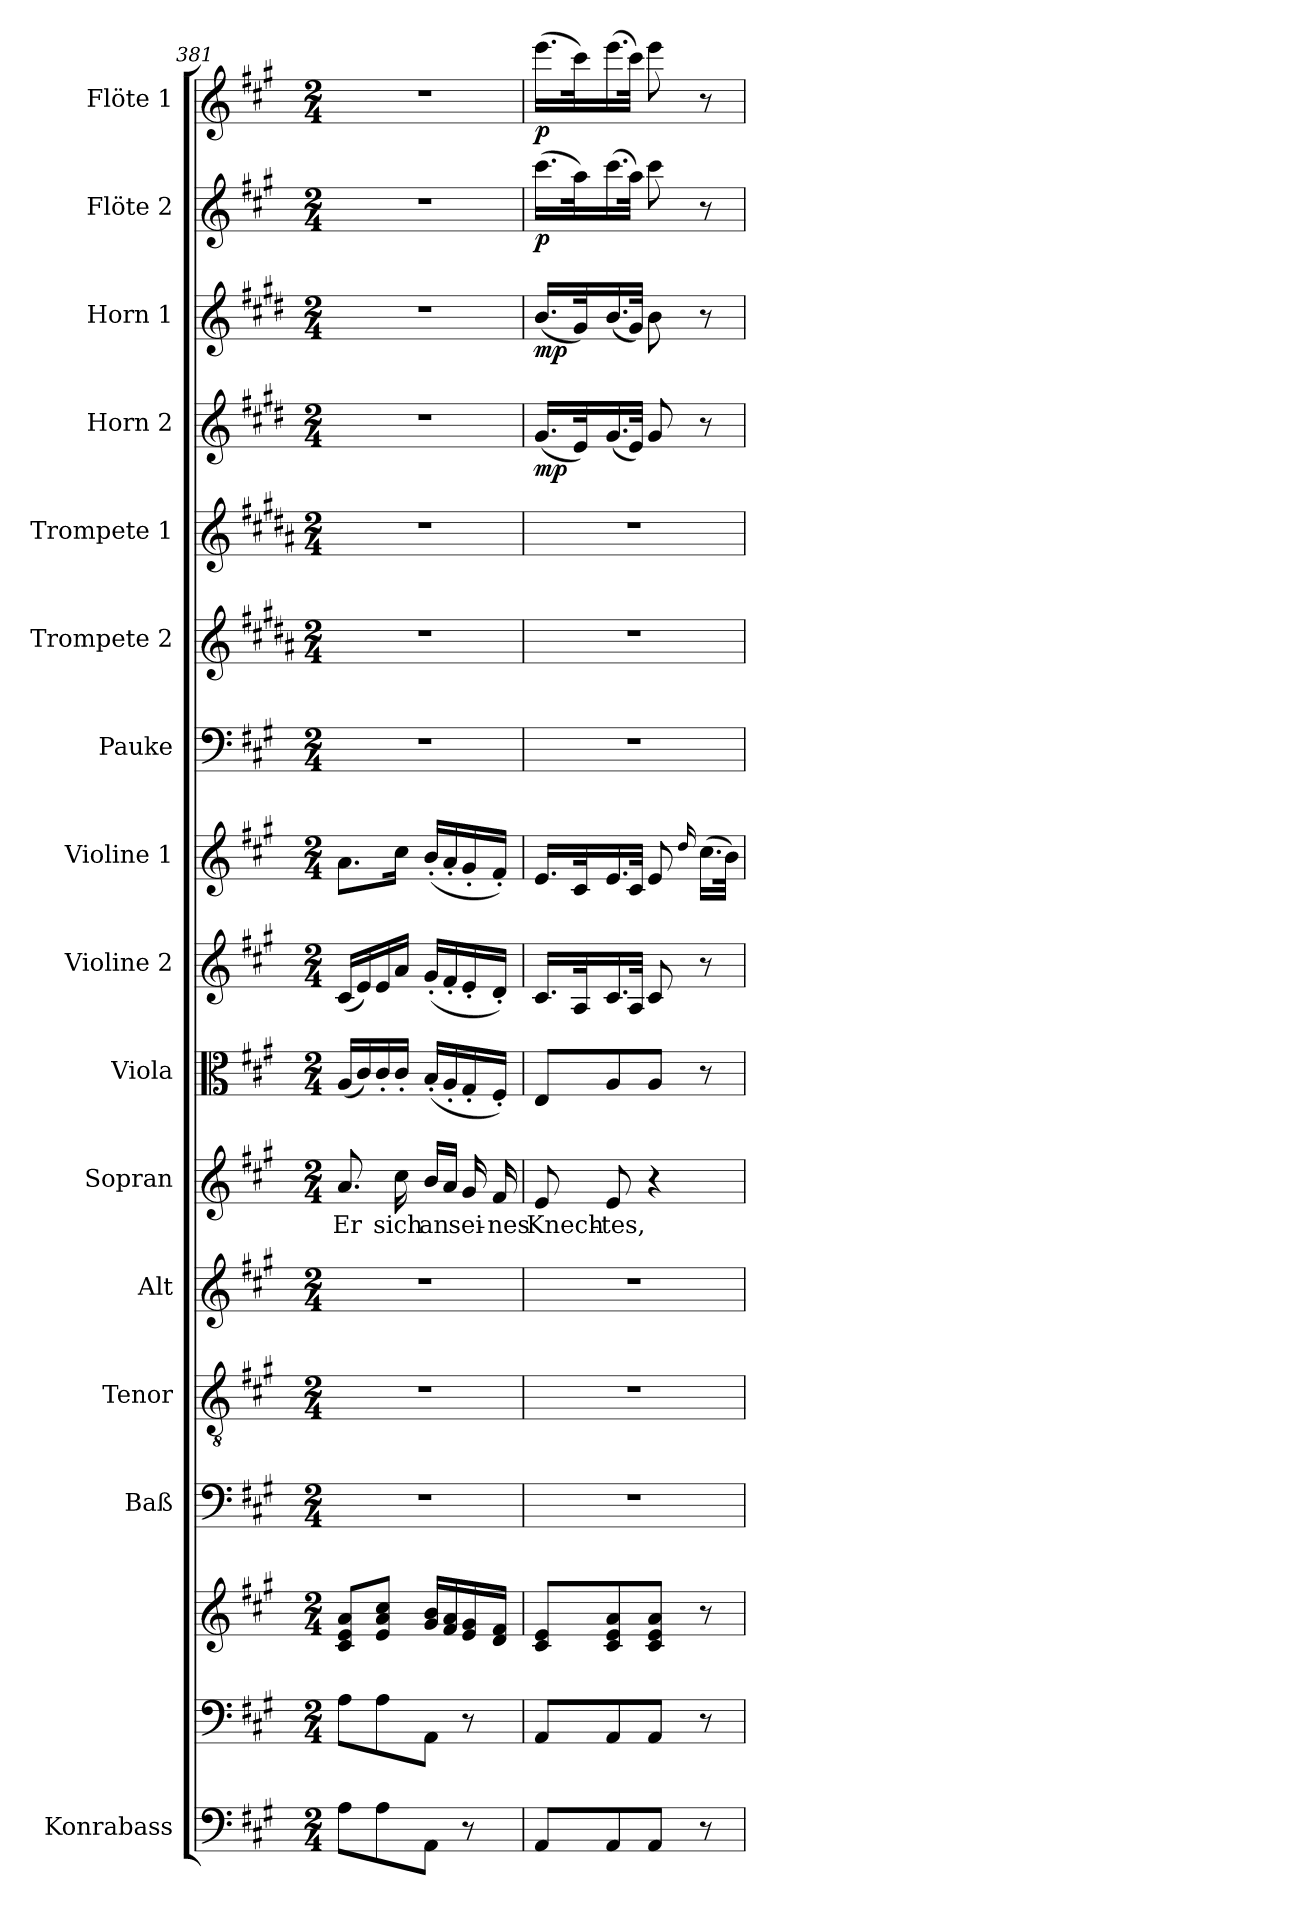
**kern	**kern	**kern	**kern	**kern	**kern	**kern	**text	**kern	**kern	**kern	**kern	**kern	**kern	**kern	**dynam	**kern	**dynam	**kern	**dynam	**kern	**dynam
*part16	*part15	*part15	*part14	*part13	*part12	*part11	*part11	*part10	*part9	*part8	*part7	*part6	*part5	*part4	*part4	*part3	*part3	*part2	*part2	*part1	*part1
*staff17	*staff16	*staff15	*staff14	*staff13	*staff12	*staff11	*staff11	*staff10	*staff9	*staff8	*staff7	*staff6	*staff5	*staff4	*staff4	*staff3	*staff3	*staff2	*staff2	*staff1	*staff1
*I"Konrabass	*	*	*I"Baß	*I"Tenor	*I"Alt	*I"Sopran	*	*I"Viola	*I"Violine 2	*I"Violine 1	*I"Pauke	*I"Trompete 2	*I"Trompete 1	*I"Horn 2	*	*I"Horn 1	*	*I"Flöte 2	*	*I"Flöte 1	*
*I'Kb.	*	*	*I'Baß	*I'Ten	*I'Alt	*I'Sop	*	*I'Vla.	*I'Vln. 2	*I'Vln. 1	*I'Pk.	*I'Trp. 2	*I'Trp. 1	*I'Hrn. 2	*	*I'Hrn. 1	*	*I'Fl. 2	*	*I'Fl. 1	*
*clefF4	*clefF4	*clefG2	*clefF4	*clefGv2	*clefG2	*clefG2	*	*clefC3	*clefG2	*clefG2	*clefF4	*clefG2	*clefG2	*clefG2	*	*clefG2	*	*clefG2	*	*clefG2	*
*ITrd7c12	*	*	*	*	*	*	*	*	*	*	*	*ITrd1c2	*ITrd1c2	*ITrd4c7	*	*ITrd4c7	*	*	*	*	*
*k[f#c#g#]	*k[f#c#g#]	*k[f#c#g#]	*k[f#c#g#]	*k[f#c#g#]	*k[f#c#g#]	*k[f#c#g#]	*	*k[f#c#g#]	*k[f#c#g#]	*k[f#c#g#]	*k[f#c#g#]	*k[f#c#g#]	*k[f#c#g#]	*k[f#c#g#]	*	*k[f#c#g#]	*	*k[f#c#g#]	*	*k[f#c#g#]	*
*A:	*A:	*A:	*A:	*A:	*A:	*A:	*	*A:	*A:	*A:	*A:	*A:	*A:	*A:	*	*A:	*	*A:	*	*A:	*
*M2/4	*M2/4	*M2/4	*M2/4	*M2/4	*M2/4	*M2/4	*	*M2/4	*M2/4	*M2/4	*M2/4	*M2/4	*M2/4	*M2/4	*	*M2/4	*	*M2/4	*	*M2/4	*
=381	=381	=381	=381	=381	=381	=381	=381	=381	=381	=381	=381	=381	=381	=381	=381	=381	=381	=381	=381	=381	=381
!	!	!	!	!	!	!	!LO:LY:b	!	!	!	!	!	!	!	!	!	!	!	!	!	!
8AA\L	8A\L	8c#/ 8e/ 8a/L	2r	2r	2r	8.a/	Er	(<16A/LL	(<16c#/LL	8.a\L	2r	2r	2r	2r	.	2r	.	2r	.	2r	.
.	.	.	.	.	.	.	.	16c#/)	16e/)	.	.	.	.	.	.	.	.	.	.	.	.
8AA\	8A\	8e/ 8a/ 8cc#/J	.	.	.	.	.	16c#'</	16e/	.	.	.	.	.	.	.	.	.	.	.	.
!	!	!	!	!	!	!	!LO:LY:b	!	!	!	!	!	!	!	!	!	!	!	!	!	!
.	.	.	.	.	.	16cc#\	sich	16c#'</JJ	16a/JJ	16cc#\Jk	.	.	.	.	.	.	.	.	.	.	.
!	!	!	!	!	!	!	!LO:LY:b	!	!	!	!	!	!	!	!	!	!	!	!	!	!
8AAA\J	8AA\J	16g#/ 16b/LL	.	.	.	16b/LL	an	(<16B'</LL	(<16g#'</LL	(<16b'</LL	.	.	.	.	.	.	.	.	.	.	.
.	.	16f#/ 16a/	.	.	.	16a/JJ	.	16A'</	16f#'</	16a'</	.	.	.	.	.	.	.	.	.	.	.
!	!	!	!	!	!	!	!LO:LY:b	!	!	!	!	!	!	!	!	!	!	!	!	!	!
8r	8r	16e/ 16g#/	.	.	.	16g#/	sei-	16G#'</	16e'</	16g#'</	.	.	.	.	.	.	.	.	.	.	.
!	!	!	!	!	!	!	!LO:LY:b	!	!	!	!	!	!	!	!	!	!	!	!	!	!
.	.	16d/ 16f#/JJ	.	.	.	16f#/	-nes	16F#'</JJ)	16d'</JJ)	16f#'</JJ)	.	.	.	.	.	.	.	.	.	.	.
=382	=382	=382	=382	=382	=382	=382	=382	=382	=382	=382	=382	=382	=382	=382	=382	=382	=382	=382	=382	=382	=382
!	!	!	!	!	!	!	!LO:LY:b	!	!	!	!	!	!	!	!LO:DY:b	!	!LO:DY:b	!	!LO:DY:b	!	!LO:DY:b
8AAA/L	8AA/L	8c#/ 8e/L	2r	2r	2r	8e/	Knech-	8E/L	16.c#/LL	16.e/LL	2r	2r	2r	(<16.c#/LL	mp	(<16.e/LL	mp	(>16.ccc#\LL	p	(>16.eee\LL	p
.	.	.	.	.	.	.	.	.	32A/k	32c#/k	.	.	.	32A/k)	.	32c#/k)	.	32aa\k)	.	32ccc#\k)	.
!	!	!	!	!	!	!	!LO:LY:b	!	!	!	!	!	!	!	!	!	!	!	!	!	!
8AAA/	8AA/	8c#/ 8e/ 8a/	.	.	.	8e/	-tes,	8A/	16.c#/	16.e/	.	.	.	(<16.c#/	.	(<16.e/	.	(>16.ccc#\	.	(>16.eee\	.
.	.	.	.	.	.	.	.	.	32A/JJk	32c#/JJk	.	.	.	32A/JJk)	.	32c#/JJk)	.	32aa\JJk)	.	32ccc#\JJk)	.
8AAA/J	8AA/J	8c#/ 8e/ 8a/J	.	.	.	4r	.	8A/J	8c#/	8e/	.	.	.	8c#/	.	8e\	.	8ccc#\	.	8eee\	.
.	.	.	.	.	.	.	.	.	.	16qqdd/	.	.	.	.	.	.	.	.	.	.	.
8r	8r	8r	.	.	.	.	.	8r	8r	(>16.cc#\LL	.	.	.	8r	.	8r	.	8r	.	8r	.
.	.	.	.	.	.	.	.	.	.	32b\JJk)	.	.	.	.	.	.	.	.	.	.	.
=	=	=	=	=	=	=	=	=	=	=	=	=	=	=	=	=	=	=	=	=	=
*-	*-	*-	*-	*-	*-	*-	*-	*-	*-	*-	*-	*-	*-	*-	*-	*-	*-	*-	*-	*-	*-
